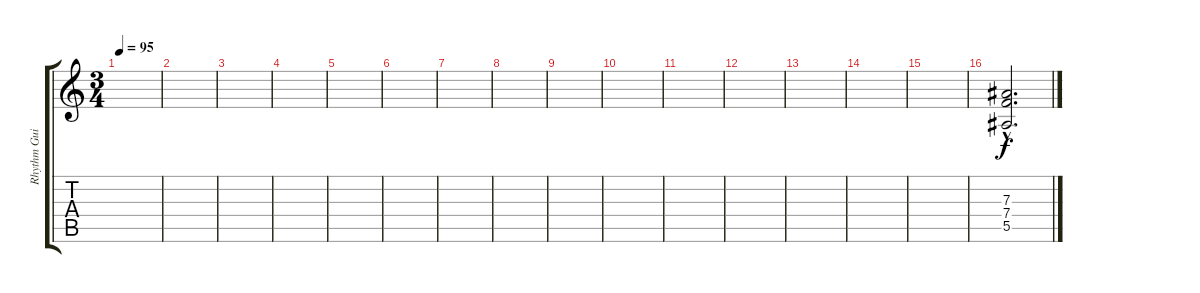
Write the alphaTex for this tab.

\track ("Rhythm Guitar II" "Rhythm Gui") {instrument distortionguitar}
\staff {score tabs}
\tuning (C4 G3 Eb3 Bb2 F2 C2) {hide}
\ts (3 4)
\tempo 95
\clef g2
\ks c
|
|
|
|
|
|
|
|
|
|
|
|
|
|
|
(7.3{hac} 7.4{hac} 5.5{hac}).2{d}
